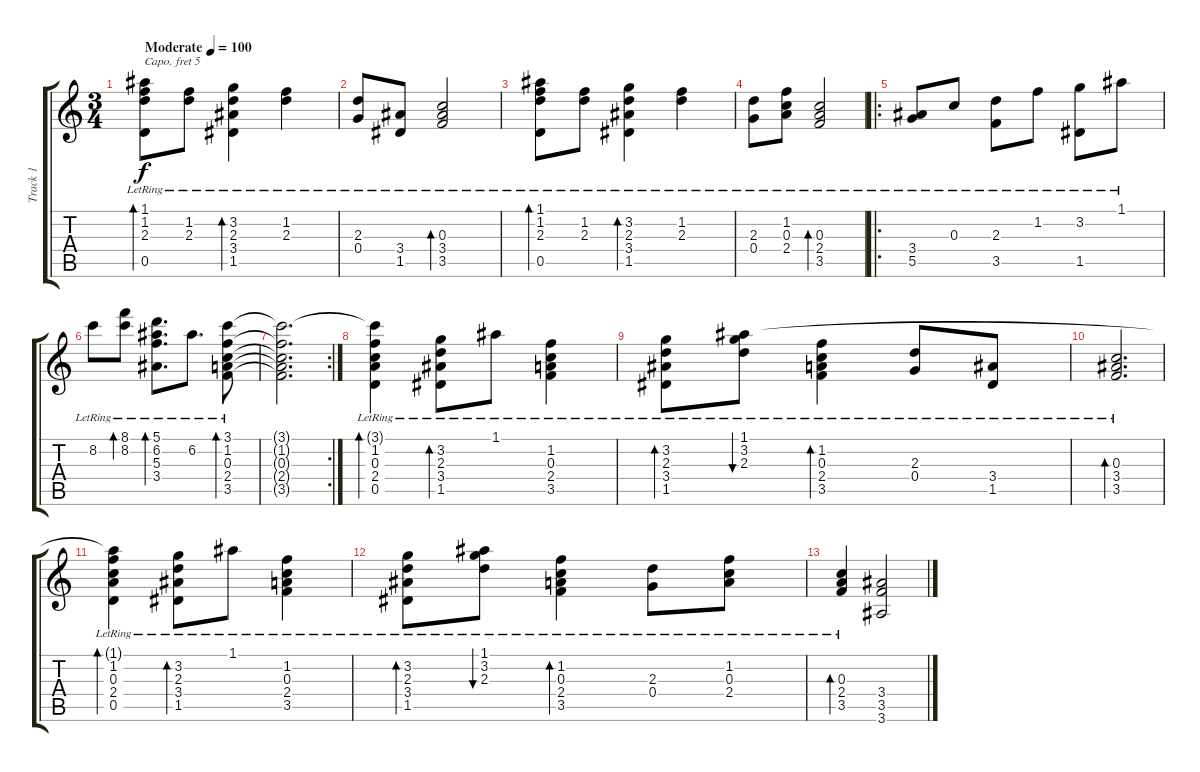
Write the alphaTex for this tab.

\track ("Track 1" "Track 1") {instrument acousticguitarsteel}
\staff {score tabs}
\capo 5
\tuning (E4 B3 G3 D3 A2 D2) {hide}
\ts (3 4)
\tempo (100 "Moderate")
\clef g2
\ks c
(1.1{lr} 1.2{lr} 2.3{lr} 0.5{lr}).8{bd 60 dy f instrument acousticguitarsteel} (1.2{lr} 2.3{lr}).8 (3.2{lr} 2.3{lr} 3.4{lr} 1.5{lr}).4{bd 60} (1.2{lr} 2.3{lr}).4 |
(2.3{lr} 0.4{lr}).8 (3.4{lr} 1.5{lr}).8 (0.3{lr} 3.4{lr} 3.5{lr}).2{bd 60} |
(1.1{lr} 1.2{lr} 2.3{lr} 0.5{lr}).8{bd 60} (1.2{lr} 2.3{lr}).8 (3.2{lr} 2.3{lr} 3.4{lr} 1.5{lr}).4{bd 60} (1.2{lr} 2.3{lr}).4 |
(2.3{lr} 0.4{lr}).8 (1.2 0.3 2.4{lr}).8 (0.3{lr} 2.4{lr} 3.5{lr}).2{bd 60} |
\ro
(3.4{lr} 5.5{lr}).8 0.3{lr}.8 (2.3{lr} 3.5{lr}).8 1.2{lr}.8 (3.2{lr} 1.5{lr}).8 1.1{lr}.8 |
8.2{lr}.8 (8.1{lr} 8.2).8{bd 60} (5.1{lr} 6.2 5.3{lr} 3.4{lr}).8{d bd 60} 6.2{lr}.8{d} (3.1{lr} 1.2{lr} 0.3{lr} 2.4{lr} 3.5{lr}).8{bd 60} |
\rc 2
(3.1{t} 1.2{t} 0.3{t} 2.4{t} 3.5{t}).2{d} |
(3.1{t} 1.2{lr} 0.3{lr} 2.4{lr} 0.5{lr}).4{bd 60} (3.2{lr} 2.3{lr} 3.4{lr} 1.5{lr}).8{bd 60} 1.1{lr}.8 (1.2{lr} 0.3{lr} 2.4{lr} 3.5{lr}).4 |
(3.2{lr} 2.3{lr} 3.4{lr} 1.5{lr}).8{bd 60} (1.1{lr} 3.2{lr} 2.3{lr}).8{bu 60} (1.2{lr} 0.3{lr} 2.4{lr} 3.5{lr}).4{bd 60} (2.3{lr} 0.4{lr}).8 (3.4{lr} 1.5{lr}).8 |
(0.3{lr} 3.4{lr} 3.5{lr}).2{d bd 60} |
(1.1{t} 1.2{lr} 0.3{lr} 2.4{lr} 0.5{lr}).4{bd 60} (3.2{lr} 2.3{lr} 3.4{lr} 1.5{lr}).8{bd 60} 1.1{lr}.8 (1.2{lr} 0.3{lr} 2.4{lr} 3.5{lr}).4 |
(3.2{lr} 2.3{lr} 3.4{lr} 1.5{lr}).8{bd 60} (1.1{lr} 3.2{lr} 2.3{lr}).8{bu 60} (1.2{lr} 0.3{lr} 2.4{lr} 3.5{lr}).4{bd 60} (2.3{lr} 0.4{lr}).8 (1.2 0.3 2.4{lr}).8 |
(0.3{lr} 2.4{lr} 3.5{lr}).4{bd 60} (3.4 3.5 3.6).2
